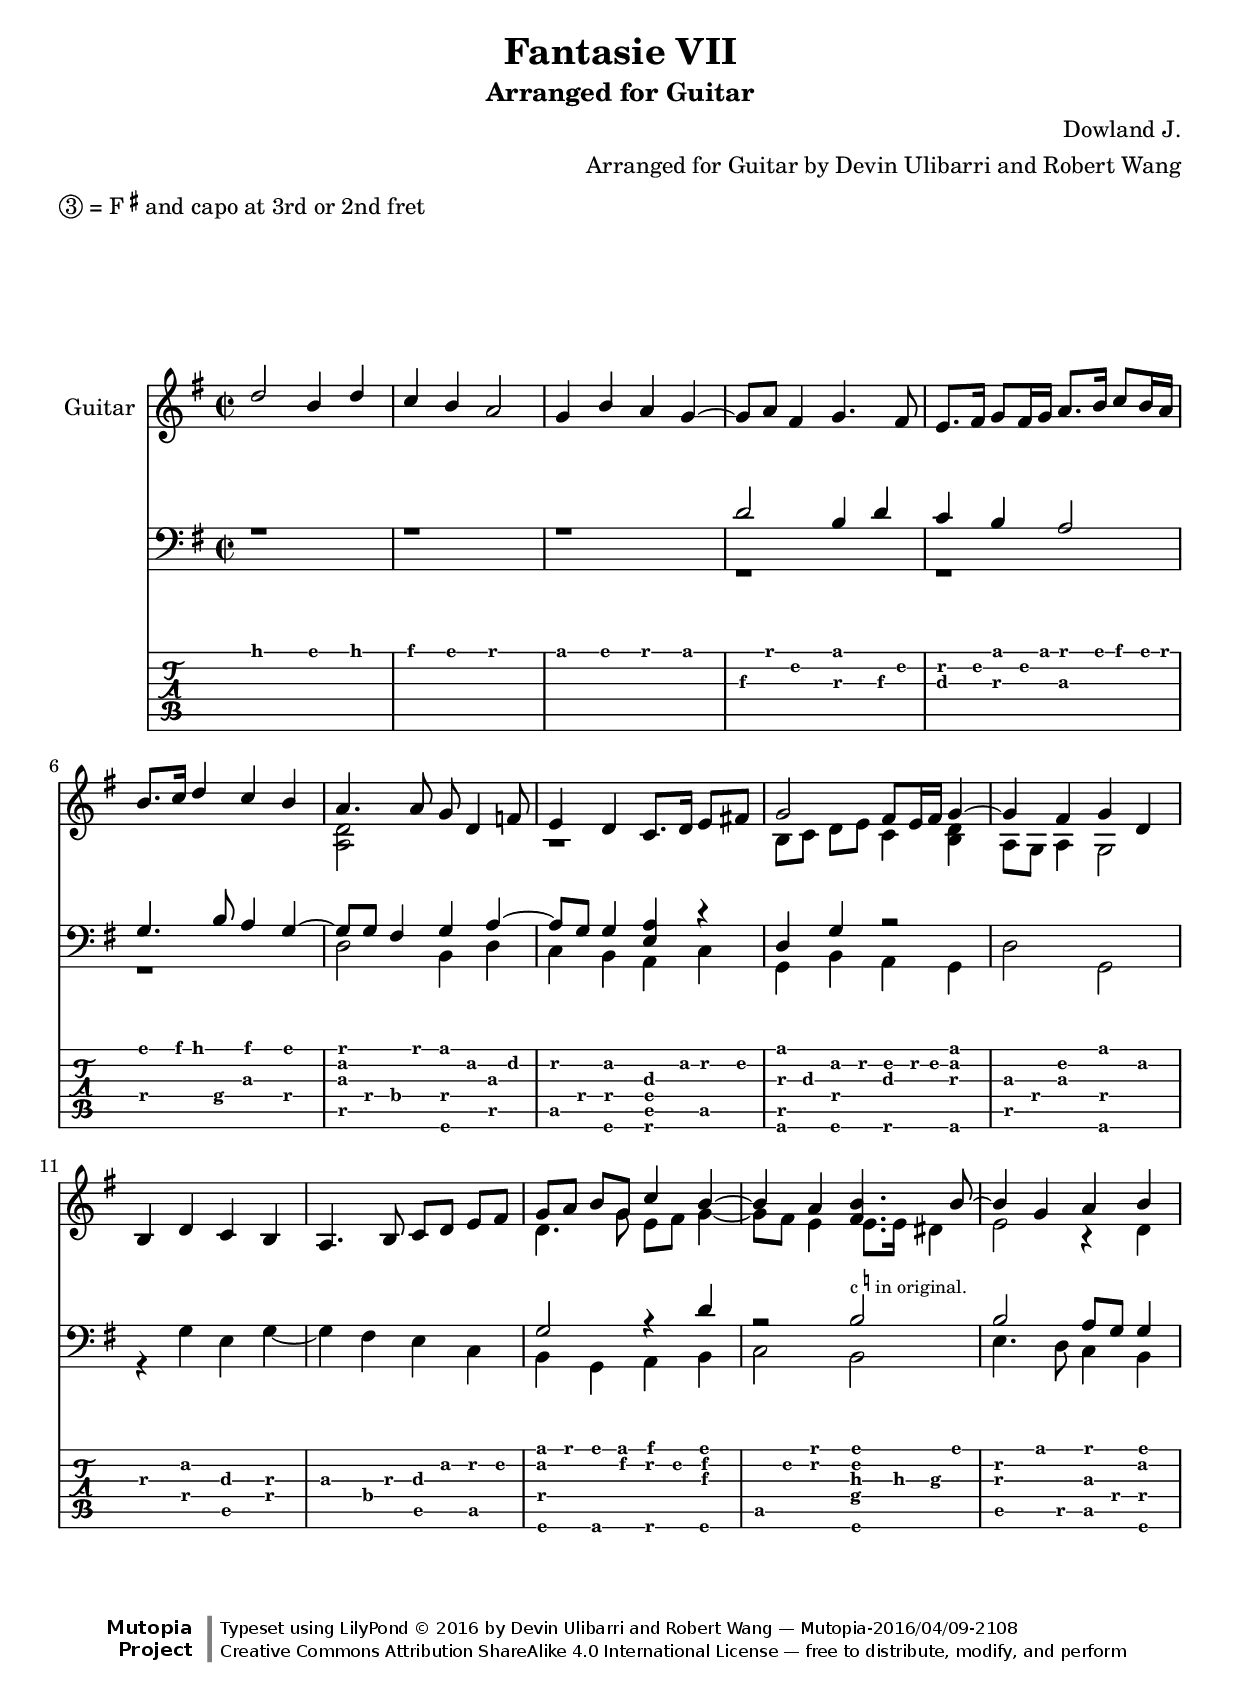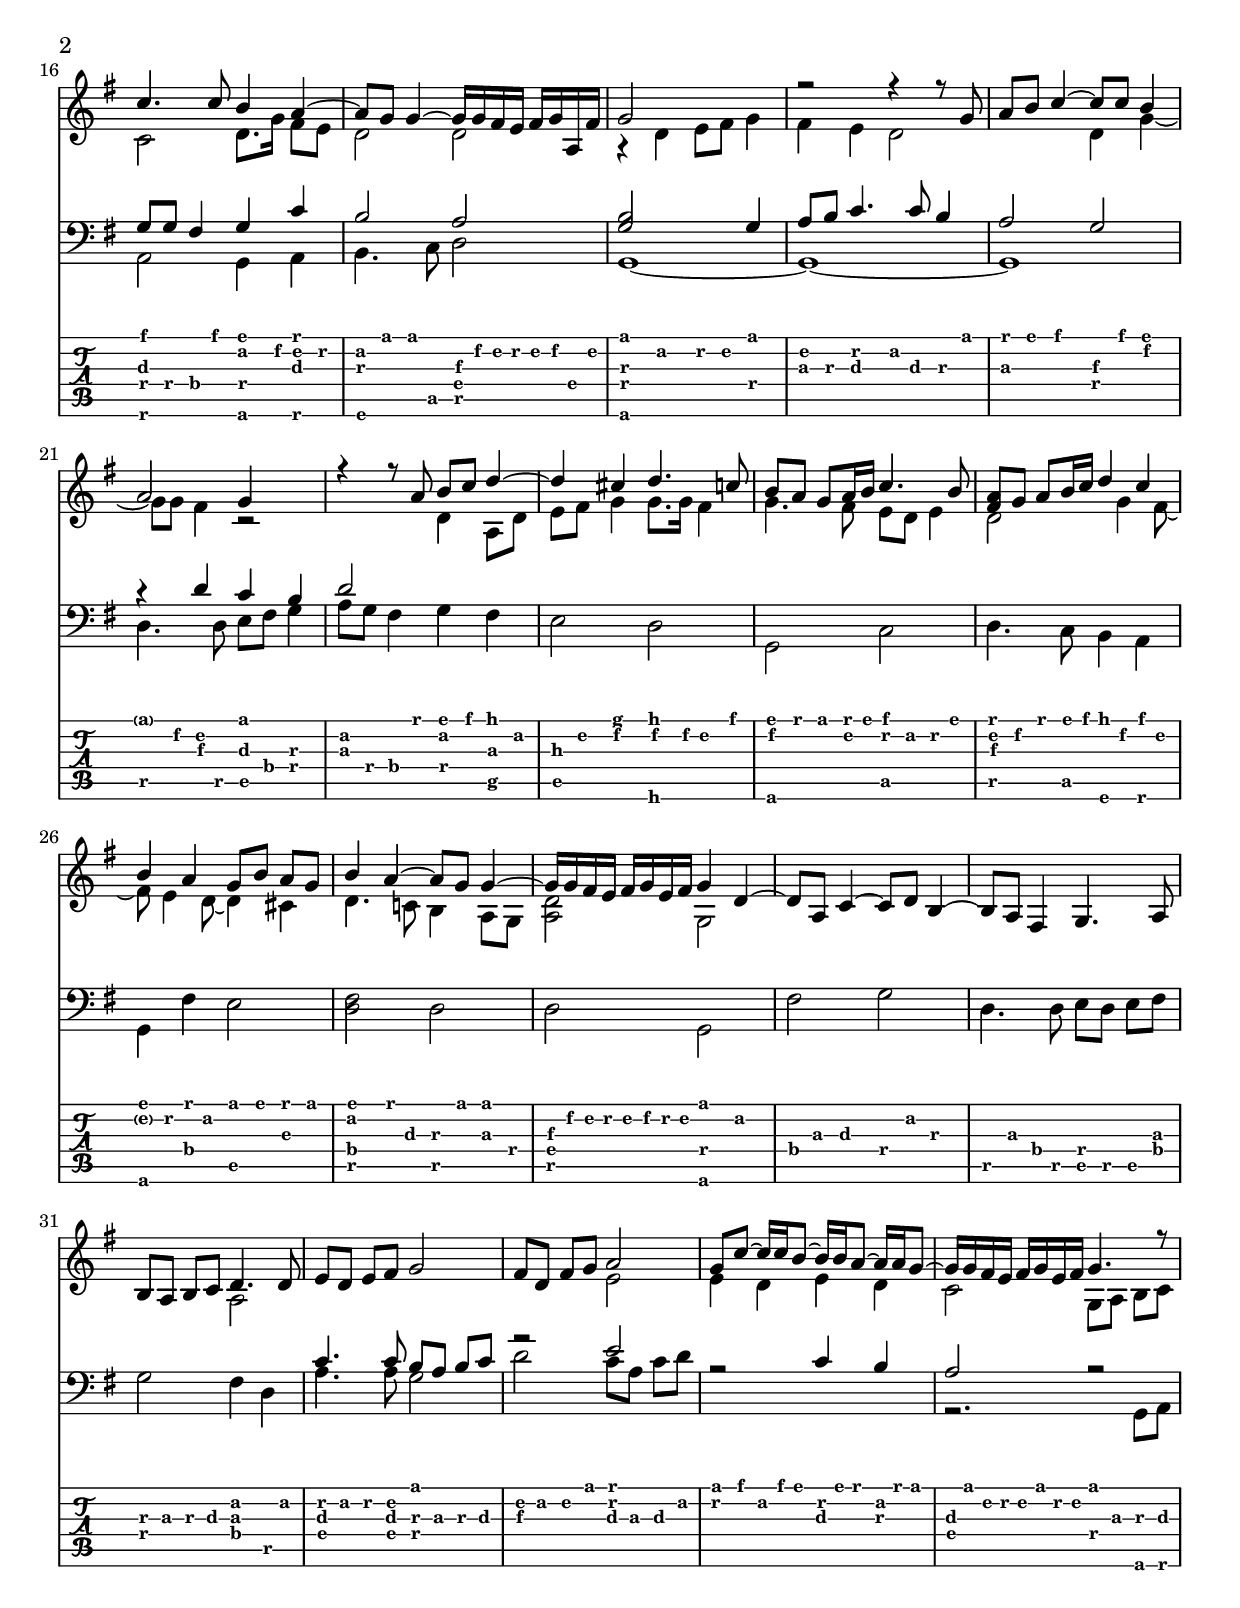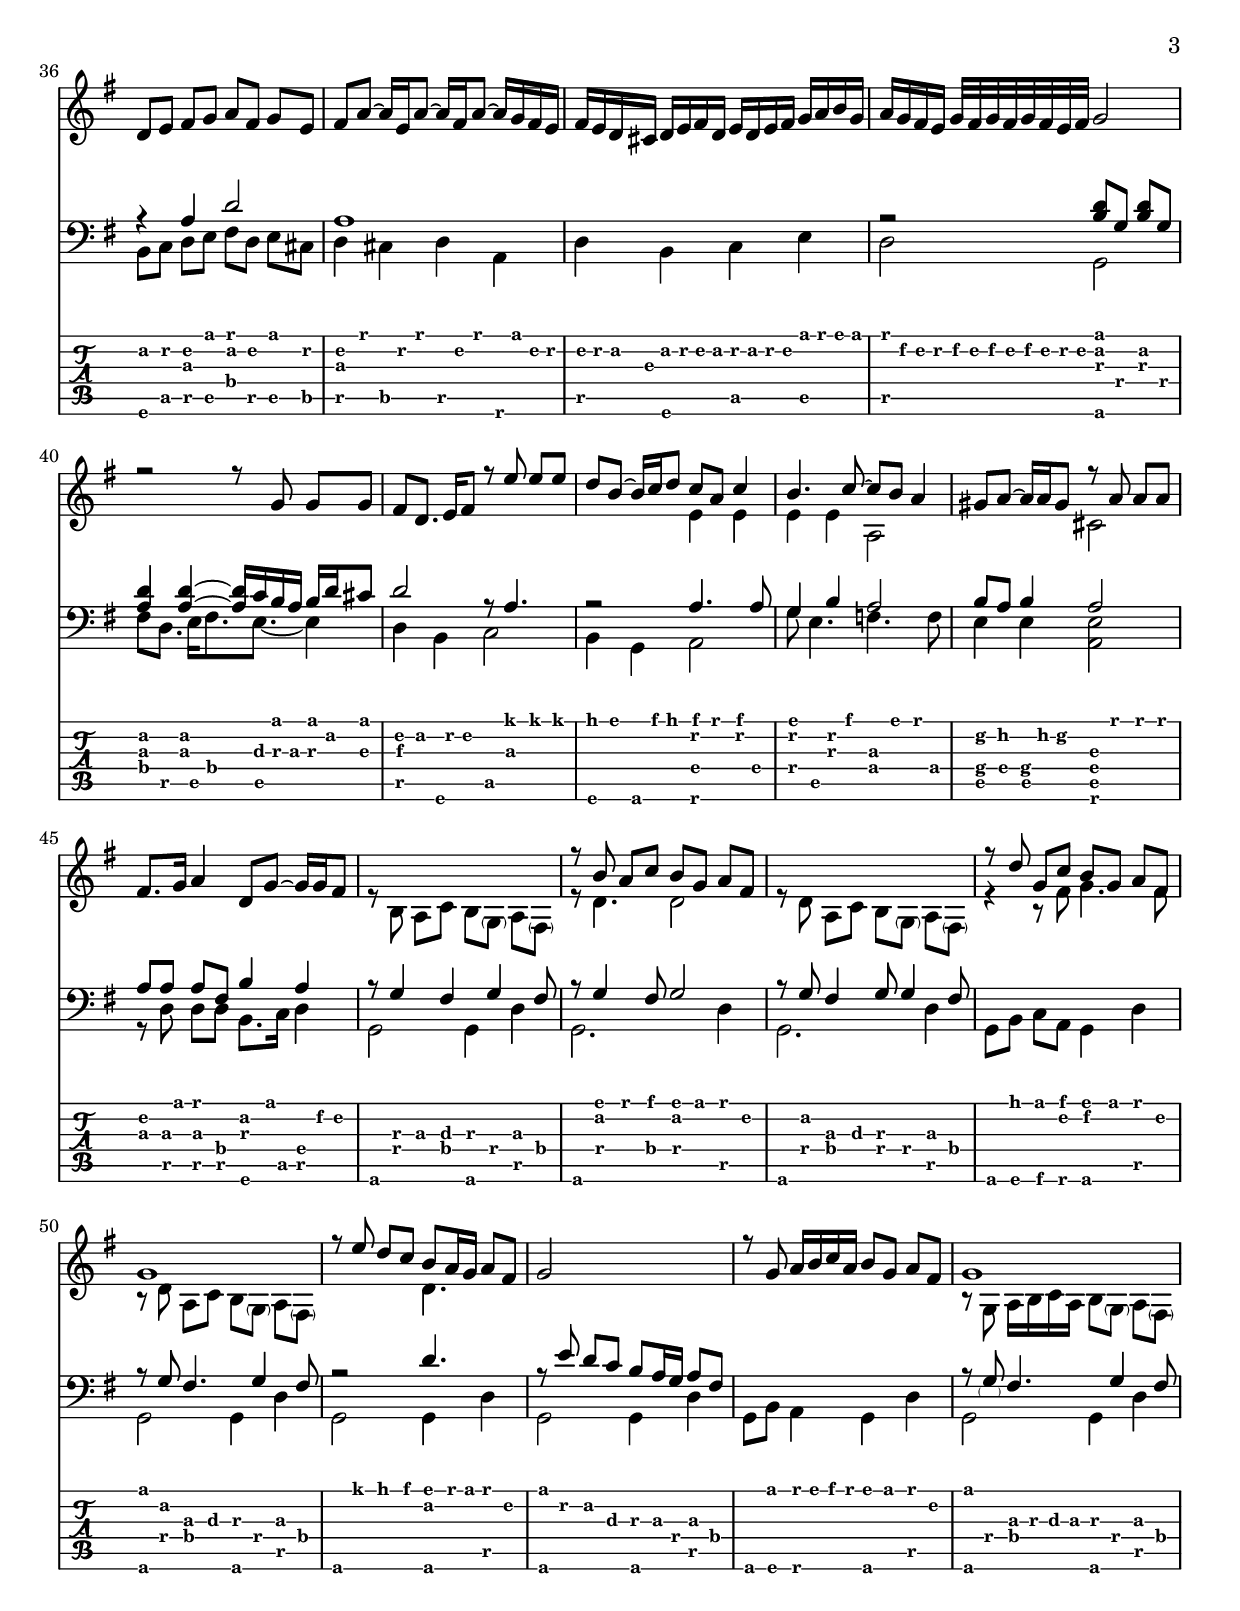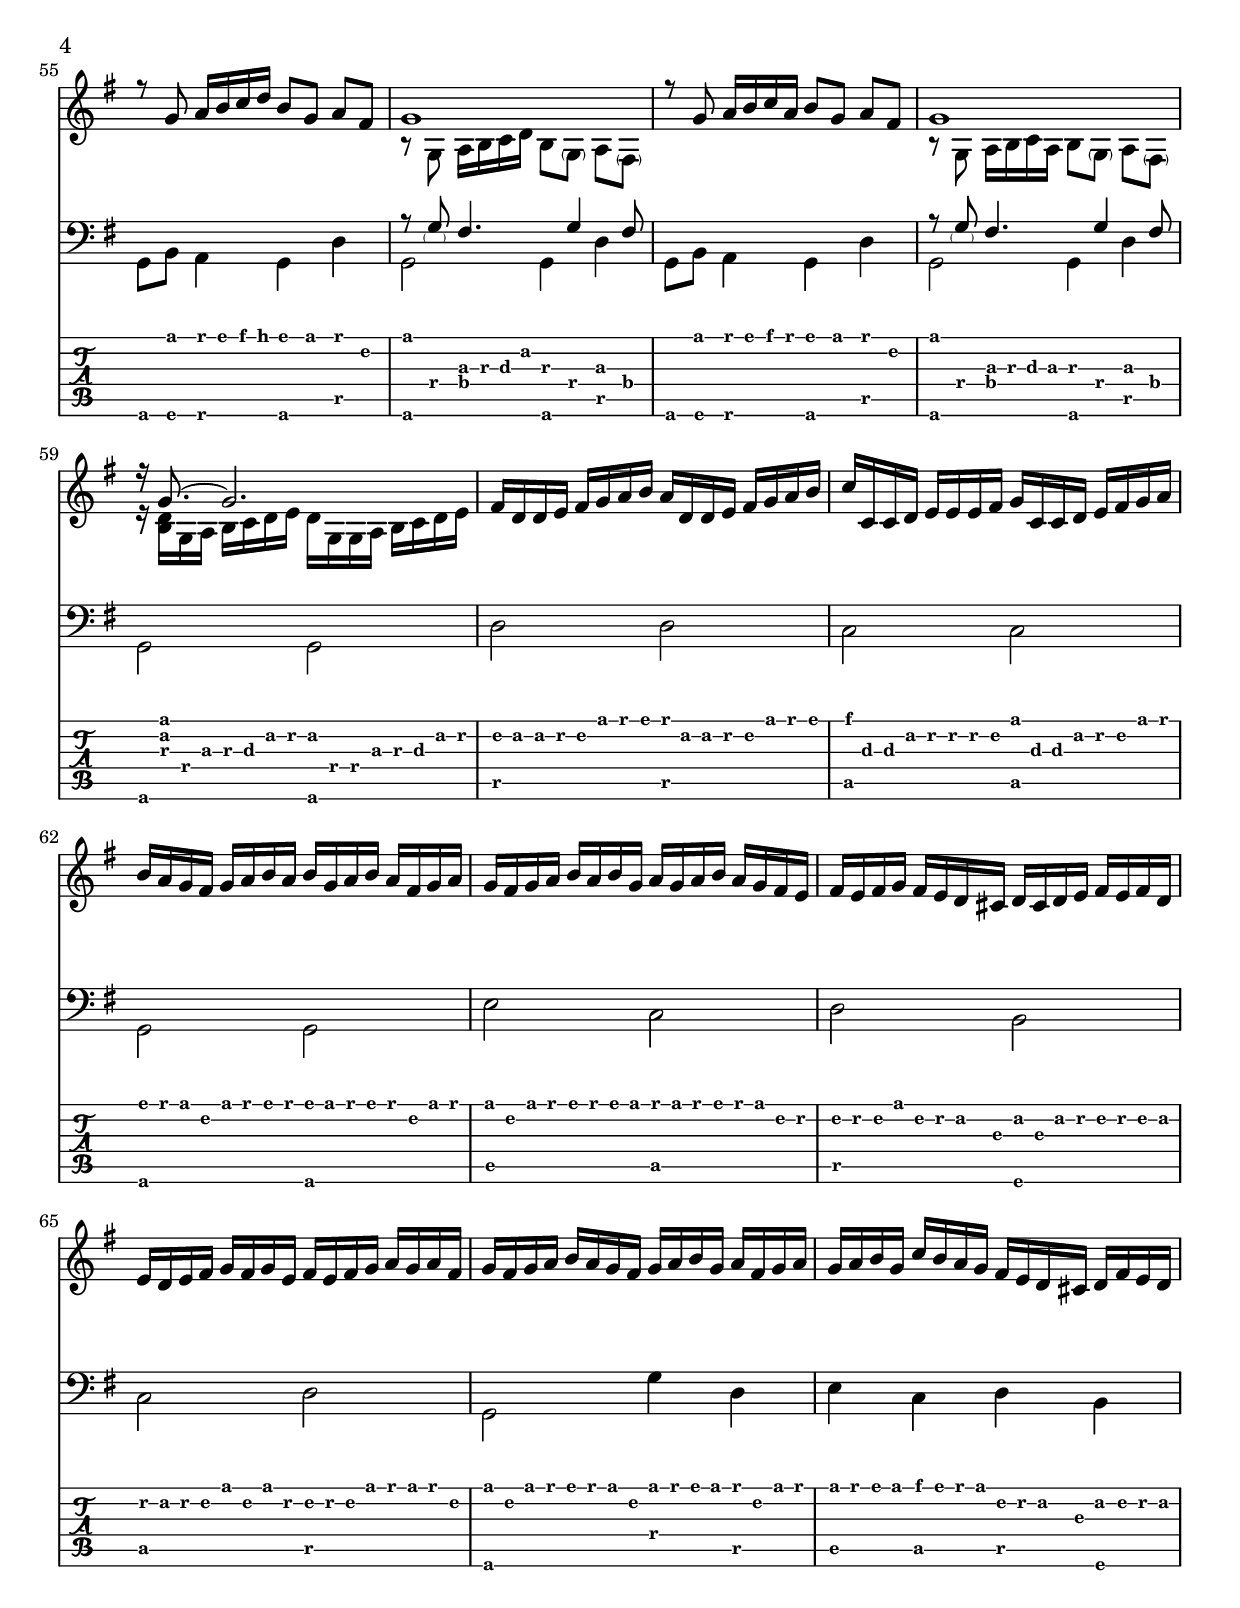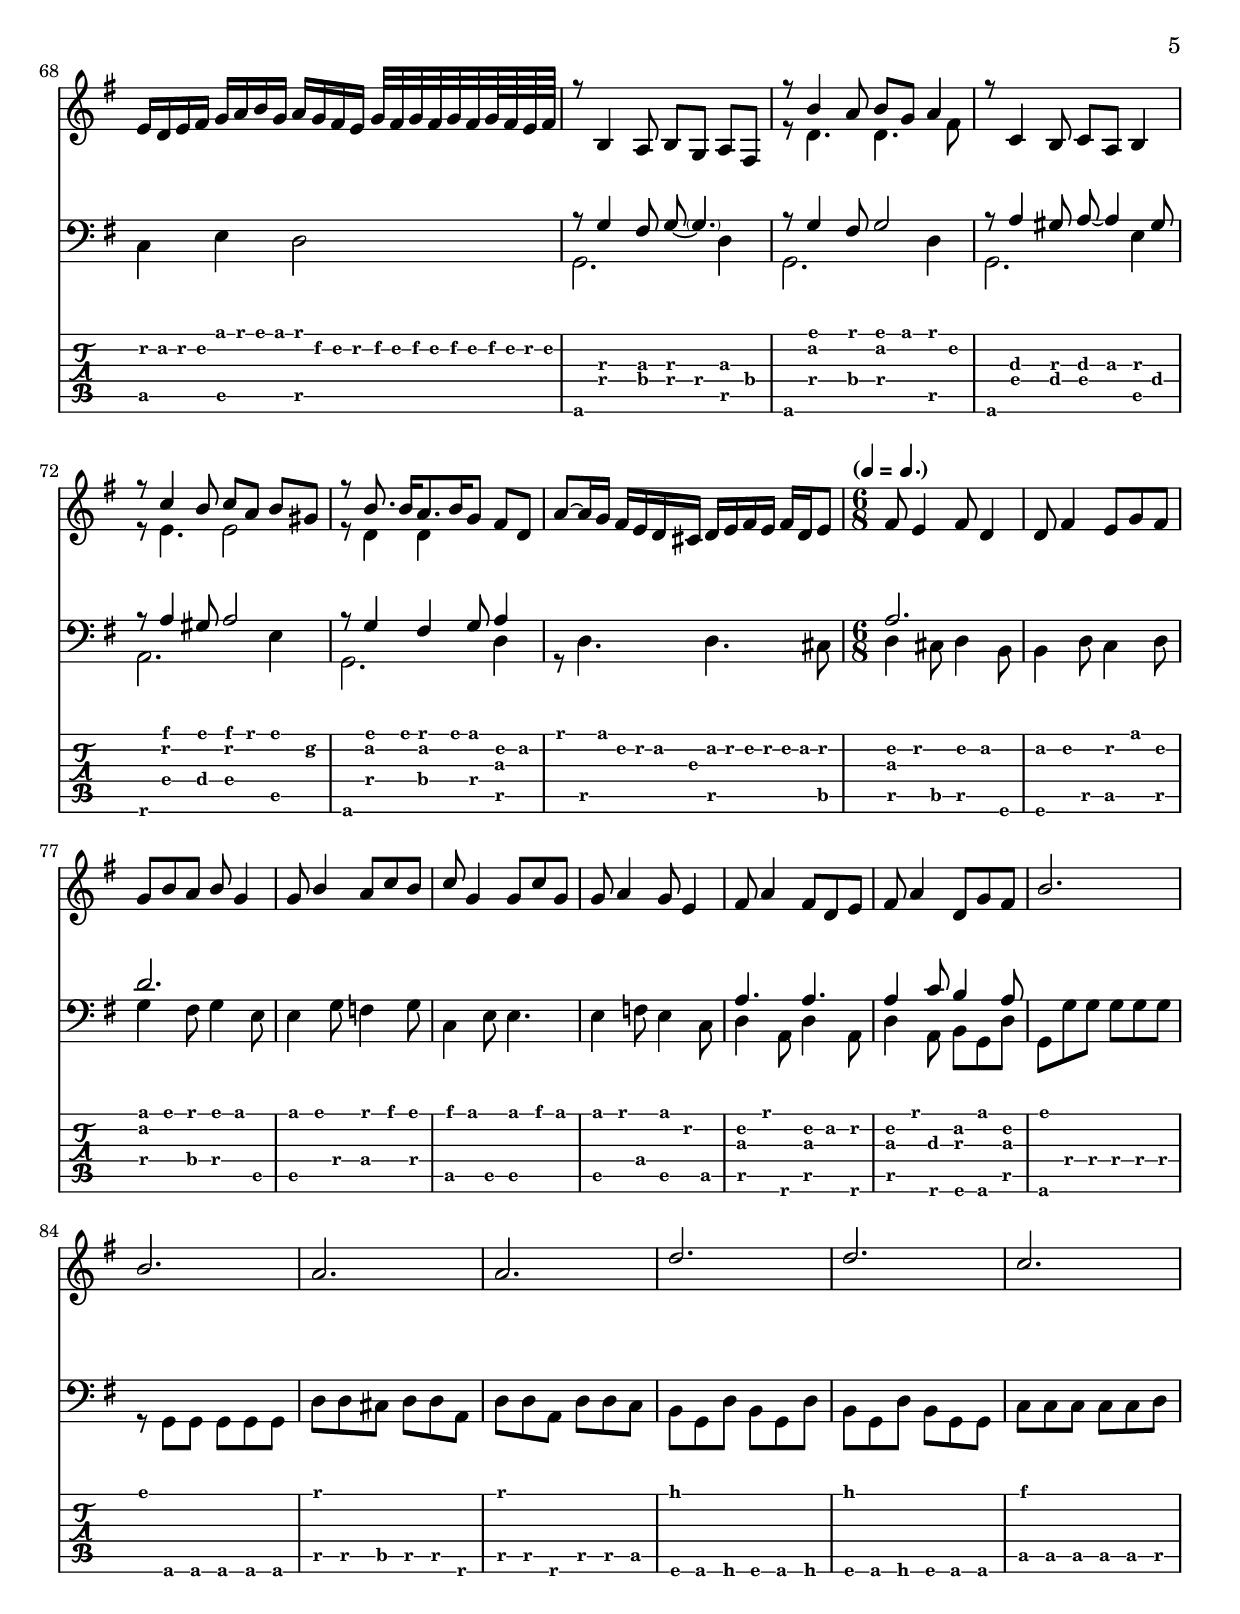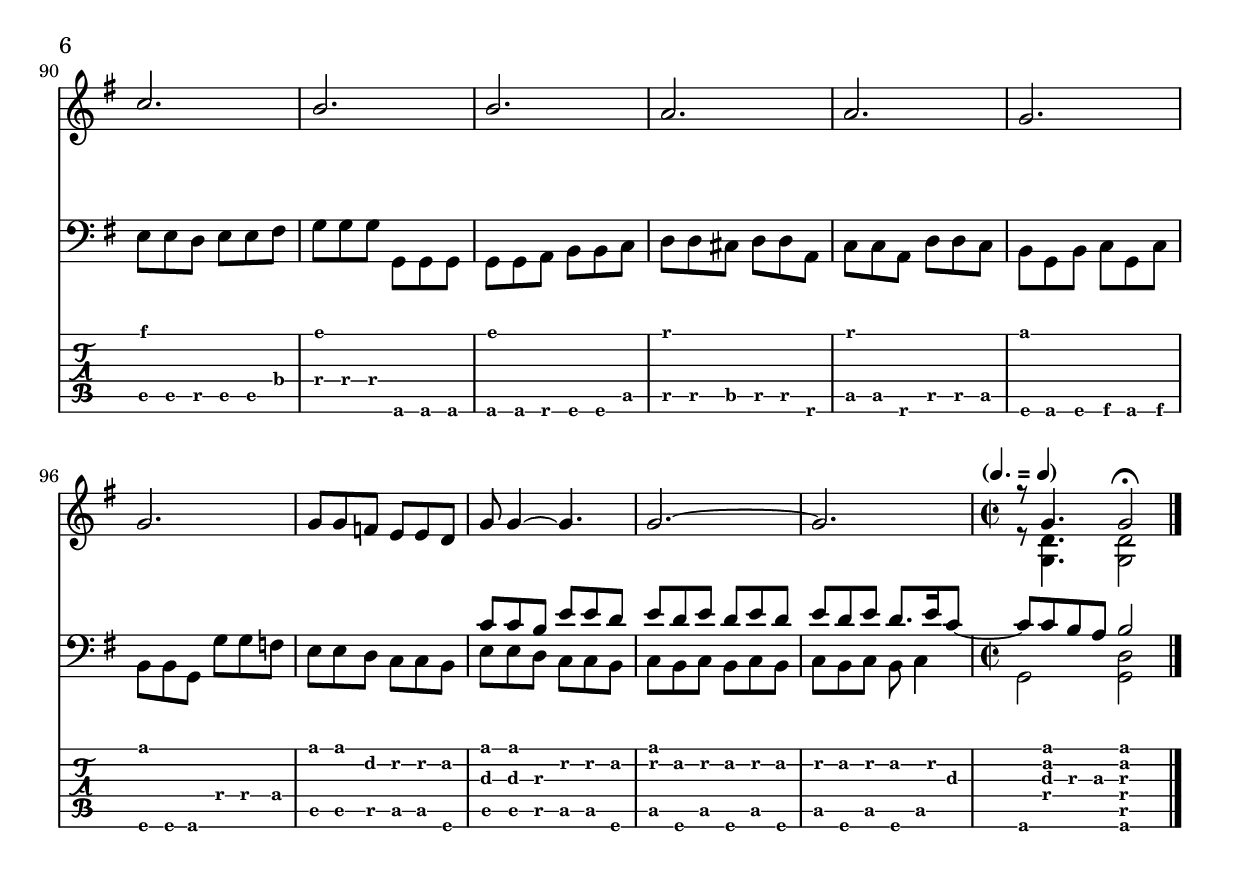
\version "2.18.2"

\header {
  title = "Fantasie VII"
  subtitle = "Arranged for Guitar"
  composer = "Dowland J."
  piece = \markup { \circle 3 = F\raise #1.25 \teeny \sharp and capo at 3rd or 2nd fret } % tune g down 1/2 step to f#, then capo at 3rd fret
  arranger = "Arranged for Guitar by Devin Ulibarri and Robert Wang"
  opus = ""
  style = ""
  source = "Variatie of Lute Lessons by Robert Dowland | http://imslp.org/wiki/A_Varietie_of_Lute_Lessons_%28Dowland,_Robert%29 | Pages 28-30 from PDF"
  date = ""
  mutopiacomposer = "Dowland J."
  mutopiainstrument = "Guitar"
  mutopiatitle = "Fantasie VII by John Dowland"
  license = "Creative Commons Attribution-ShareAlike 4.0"
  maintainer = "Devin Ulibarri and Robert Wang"
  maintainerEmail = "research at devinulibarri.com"

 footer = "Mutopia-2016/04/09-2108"
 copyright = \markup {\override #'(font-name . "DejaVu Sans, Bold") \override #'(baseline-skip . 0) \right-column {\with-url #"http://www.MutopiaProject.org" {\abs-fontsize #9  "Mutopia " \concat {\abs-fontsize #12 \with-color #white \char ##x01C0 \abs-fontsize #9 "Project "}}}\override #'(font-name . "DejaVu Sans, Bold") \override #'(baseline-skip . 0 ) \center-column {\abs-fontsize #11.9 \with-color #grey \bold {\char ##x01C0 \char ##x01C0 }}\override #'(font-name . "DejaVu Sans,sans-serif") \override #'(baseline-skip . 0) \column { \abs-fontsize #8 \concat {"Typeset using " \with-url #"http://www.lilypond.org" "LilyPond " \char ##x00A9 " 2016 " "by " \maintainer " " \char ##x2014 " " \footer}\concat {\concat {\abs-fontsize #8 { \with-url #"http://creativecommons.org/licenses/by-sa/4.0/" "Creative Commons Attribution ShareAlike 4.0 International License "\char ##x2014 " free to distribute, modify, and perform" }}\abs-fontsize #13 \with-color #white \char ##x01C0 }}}
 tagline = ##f
}

\paper {
  % add space between composer/opus markup and first staff
  markup-system-spacing #'padding = #3
  % add a little space between composer and opus
  markup-markup-spacing #'padding = #1.2
  top-margin = #8
  bottom-margin = #12
  system-system-spacing = #'((basic-distance . 0.1) (padding . 3))
  % annotate-spacing = ##t
}

mbreak = {} % { \break }
global = {
  \time 2/2
  \set Timing.beamExceptions = #'() % first turn beam exceptions off
  \set Timing.baseMoment = #(ly:make-moment 1/4)
  \set Timing.beatStructure = #'(1 1 1 1)
  \key g \major
}

%% C with slash -------------------------------
cWithSlash = \markup {
  \combine \roman C \translate #'(0.6 . -0.4) \draw-line #'(0 . 2.0)
}
%% Span -----------------------------------
%% Syntax: \bbarre #"text" { notes } - text = any number of box
bbarre =
#(define-music-function (barre location str music) (string? ly:music?)
   (let ((elts (extract-named-music music '(NoteEvent EventChord))))
     (if (pair? elts)
         (let ((first-element (first elts))
               (last-element (last elts)))
           (set! (ly:music-property first-element 'articulations)
                 (cons (make-music 'TextSpanEvent 'span-direction -1)
                       (ly:music-property first-element 'articulations)))
           (set! (ly:music-property last-element 'articulations)
                 (cons (make-music 'TextSpanEvent 'span-direction 1)
                       (ly:music-property last-element 'articulations))))))
   #{
       \once \override TextSpanner.font-size = #-2
       \once \override TextSpanner.font-shape = #'upright
       \once \override TextSpanner.staff-padding = #3
       \once \override TextSpanner.style = #'line
       \once \override TextSpanner.to-barline = ##f
       \once \override TextSpanner.bound-details =
            #`((left
                (text . ,#{ \markup { \draw-line #'( 0 . -.5) } #})
                (Y . 0)
                (padding . 0.25)
                (attach-dir . -2))
               (right
                (text . ,#{ \markup { \cWithSlash #str } #})
                (Y . 0)
                (padding . 0.25)
                (attach-dir . 2)))
%% uncomment this line for make full barred
      % \once \override TextSpanner.bound-details.left.text = \markup{"B" #str}
      $music
   #})

#(define RH rightHandFinger)

upperVoice = \relative c'' {
  \voiceOne
  \slurUp
  \tieUp 
  \stemUp
  \set stringNumberOrientations = #'(up)
  \set fingeringOrientations = #'(up)
  \override TextSpanner.bound-details.left.stencil-align-dir-y = #CENTER
  \override TextSpanner.dash-fraction = #0.3
  \override TextSpanner.dash-period = #1
  d2 b4 d | %measure 1
  c b a2 |
  g4 b a g~ | 
  g8 a fis4 g4. fis8 |
  e8. fis16 g8 fis16 g a8. b16 c8 b16 a | 
  b8. c16 d4 c4 b4 | %measure 6
  a4. a8 g d4 f8 | 
  e4 d c8. d16 e8 fis! |
  g2 fis8 e16 fis g4~ | 
  g4 fis g-\1 d | 
  b d c b | %measure 11
  a4. b8 c d e fis | 
  g a b g c4 b4~ |
  b a <b fis-\2>4. b8~ |
  b4 g a b | 
  c4. c8 b4 a~ | 
  a8 g g4~ g16 g-\2 fis e fis g-\2 a,-\4 fis' | %measure  17; I am keeping the a in top line to keep the rhythm easy to read
  g2 s2 | 
  r2 r4 r8 g8 | 
  a b c4~ c8 c8 b4 | 
  a2 g4 s4 | %measure 21
  r4 r8 a b c d4~ |  %measure 22
  d4 cis d4. c8 | 
  b a g a16 b c4. b8 | 
  <a fis>8 g-\2 a b16 c d4 c | 
  b a g8 b a g |  %measure 26
  b4 a~ a8 g g4~| 
  g16 g-\2 fis e fis g-\2 e fis g4 d~ | %measure 28; this is where the Faber version diverged by a half note's length
  d8 a c4~ c8 d b4~ | 
  b8 a fis4 g4. a8 | 
  b8 a b c d4. d8 |  %measure 31
  e8 d e fis g2 |  %measure 32
  fis8-\2 d fis g a2 |
  g8 c~ c16 c b8~  b16 b a8~ a16 a g8~ |
  g16 g fis e fis g e fis g4. r8 |
  d8 e fis g a8 fis g e | %measure 36
  fis8 a~ a16 e a8~ a16 fis a8~ a16 g fis e |  %measure 37
  fis16 e d cis d e fis d e d e fis g a b g | 
  a16 g-\2 fis e g32-\2 fis g-\2 fis g-\2 fis e fis g2 | %measure 39
  r2 r8 g g g |
  fis8 d8. e16 fis8 r e' e e |  %measure 41
  d8 b~ b16 c d8 c a c4 | %measure 42
  b4. c8~ c b a4 |
  gis8-\2 a-\2~ a16 a-\2 gis8-\2 r8 a a a | %measure 44
  fis8. g16 a4 d,8 g8~ g16 g-\2 fis8 | 
  s1 | %measure 46
  r8 b a c b g a fis |
  s1 |
  r8 d'8 g,-\1 c b g a8 fis |
  g1 |
  r8 e'8-\1 d-\1 c b a16 g a8 fis | %measure 51
  g2 s2 |
  r8 g a16 b c a b8 g a fis |
  g1 | 
  r8 g a16 b c d b8 g a fis | %measure 55
  g1 | 
  r8 g a16 b c a b8 g a fis | %Original Tab: r8 g a16 b c b b8 g a fis |
  g1 | 
  r16 <g>8.~ g2. | %measure 59
  fis16 d d e fis g a b a d, d e fis g a b |
  c c, c d e e e fis g c, c d e fis g a | %measure 61
  b a g fis g a b a b g a b a fis g a |
  g fis g a b a b g a g a b a g fis e |
  fis e fis g fis e d cis d cis d e fis e fis d | %measure 64
  e d e fis g fis g e fis e fis g a g a fis |
  g fis g a b a g fis g a b g a fis g a | %measure 66
  g a b g c b a g fis e d cis d fis e d |
  e d e fis g a b g a g-\2 fis e g32-\2 fis g-\2 fis g-\2 fis g64-\2 fis e fis |
  r8 b,4 a8 b g a8 fis8 | %measure 69
  r8 b'4 a8 b g a4 |
  r8 c,4 b8 c a-\3 b4 |
  r8 c'4 b8 c a b gis-\2 |
  r8 b8. b16 a8. b16 g8 fis d | %measure 73
  a'8~ a16 g fis e d cis d e fis e fis d e8 |
  \time 6/8
  \tempo \markup {
    \concat {
      (
      \smaller \general-align #Y #DOWN \note #"4" #1
      " = "
      \smaller \general-align #Y #DOWN \note #"4." #1
      )
    }
  }
  fis8 e4 fis8 d4 |  %measure 75; start 6/8 time
  d8 fis4 e8 g fis | %measure 76
  g b a b g4 |
  g8 b4 a8 c b |
  c8 g4 g8 c g | 
  g8 a4 g8 e4 |
  fis8 a4 fis8 d e | 
  fis8 a4 d,8 g fis | %measure 82
  b2. |
  b2. |
  a2. | 
  a2. |
  d2. |
  d2. |
  c2. |
  c2. | %measure 90
  b2. | 
  b2. |
  a2. | 
  a2. | %measure 94
  g2. | 
  g2. |
  g8 g f e e d | 
  g8 g4~ g4. |
  g2.~ |
  
  \tempo \markup {
  }
  g2. | %measure 100
   \time 2/2
  \tempo \markup {
    \concat {
      (
      \smaller \general-align #Y #DOWN \note #"4." #1
      " = "
      \smaller \general-align #Y #DOWN \note #"4" #1
      )
    }
  }
  r8 <g>4. <g>2 \fermata \bar "|."
}


lowerVoice = \relative c {
  \voiceFour
  \slurDown
  \stemDown
  \tieDown
  \set stringNumberOrientations = #'(down)
  \set fingeringOrientations = #'(down)
  \override TextSpanner.bound-details.left.stencil-align-dir-y = #CENTER
  \override TextSpanner.dash-fraction = #0.3
  \override TextSpanner.dash-period = #1
  s1 |
  s1 |
  s1 |
  r1 |
  r1 |
  r1 | %measure 6
  d2 b4 d | %measure 7
  c4 b a c |
  <g>4 b a g |
  d'2 g, |
  r4 g' e g~ | %measure 11
  g4 fis e c |
  b4 g a b |
  c2 b |
  e4. d8 c4 b |
  a2 g4 a |
  b4. c8 d2 | %measure 17
  g,1~ | %measure 18
  g1~ |
  g1 |
  d'4. d8 e8 fis g4 |
  a8 g fis4 g fis-\5 | %measure 22
  e2 d2-\6 |
  g,2 c2 |
  d4. c8 b4 a |
  g4 fis' e2 | %measure 26
  <d fis>2 d |
  d2 g,2 | %measure 28
  fis'2 g |
  d4. d8 e d e fis |
  g2 fis4 d | %measure 31
  a'4.-\4 a8-\4 g2 |
  d'2-\3 c8 a c d |
  s1 |
  r2. g,,8 a |
  b8 c d e fis d e cis | %measure 36
  d4 cis d a |
  d4 b c e |
  d2 g, |
  fis'8 d8. e16 fis8. e8.~ e4 | %measure 40
  d4 b c2 |
  b4 g a2 |
  g'8 e4. f4. f8 | %measure 43
  e4 e <a, e'>2 | %measure 44
  r8 d d d b8. c16 d4 |
  g,2 g4 d'4 |
  g,2. d'4 | %measure 47
  g,2. d'4 | 
  g,8 b c-\6 a g4 d' |
  g,2 g4 d' |
  g,2 g4 d' |
  g,2 g4 d' | %measure 52
  g,8 b a4 g d' | 
  g,2 g4 d' |
  g,8 b a4 g d' | 
  g,2 g4 d' |
  g,8 b a4 g d' | %measure 57
  g,2 g4 d' |
  g,2 g2 | %measure 59, where the 32nd notes begin
  d'2 d |
  c2 c | %measure 61
  g2 g |
  e'2 c |
  d2 b | %measure 64
  c2 d |
  g,2 g'4 d | %measure 66
  e4 c d b |
  c4 e d2 | %Hard to read lute tab, I think this last one is rest; Chose half note length
  g,2. d'4 | %measure 69
  g,2. d'4 |
  g,2. e'4 |
  a,2. e'4 |
  g,2. d'4 | %measure 73
  r8 d4. d4. cis8 | %...or a rest could be notated; r8 d4. d4. cis8; NOTE: If you look at lute tab closely, this d in bass seems to be between the top voice's 'a' and 'g' thus making me suspect this rhythm to be correct.
  d4 cis8 d4 b8 | %measure 75, where the 6/8 begins
  b4 d8 c4 d8 | %measure 76
  g4 fis8 g4 e8 |
  e4 g8 f4 g8 |
  c,4 e8 e4. |
  e4 f8 e4 c8 |
  d4 a8 d4 a8 |
  d4 a8 b g d' |  %measure 82
  g,8 g' g g g g |
  r8 g, g g g g |
  d'8 d cis d d a |
  d8 d a d d c |
  b8 g d'-\6 b g d'-\6 |
  b8 g d'-\6 b g g | %measure 88
  c8 c c c c d |
  e8 e d e e fis |
  g8 g g g, g g |
  g8 g a b b c |
  d8 d cis d d a |
  c8 c a d d c | %measure 94
  b8 g b c-\6 g c-\6 |
  b8 b g g' g f |
  e8 e d c c b |
  e8 e d c c b |
  c8 b c b c b |
  c8 b c b c4 | %measure 100
  g2 <d' g,>2 |
}

upperMiddleVoice = \relative c' {
  \voiceTwo
  \set stringNumberOrientations = #'(down)
  \set fingeringOrientations = #'(down)
  \override TextSpanner.bound-details.left.stencil-align-dir-y = #CENTER
  \override TextSpanner.font-size = #-5
  \override TextSpanner.dash-fraction = #0.3
  \override TextSpanner.dash-period = #1
  s1 | 
  s1 |
  s1 | 
  s1 |
  s1 |
  s1 | %measure 6; imitation begins
  <d a>2 s2 |
  r1 |
  b8 c d e c4 <d b> |
  a8 g a4 g2 |
  s1 | %measure 11
  s1 |
  d'4. g8-\2 e fis g4-\2~ |
  g8 fis e4 e8.-\3 e16-\3 dis4-\3 | %original tab from R. Dowland has a 'c' note on 4th string, but I cannot imagine this to be correct.
  e2 r4 d4 |
  c2 d8. g16-\2 fis8 e |
  d2 d2-\3 | %measure 17
  r4 d e8 fis g4 |
  fis4 e d2 |
  s2 d4-\3 g-\2~ |
  g8 g-\2 fis4 r2 | %measure 21
  s2 d4 a8 d | %measure 22
  e8-\3 fis g4-\2 g8.-\2 g16-\2 fis4 |
  g4.-\2 fis8 e d e4 |
  d2-\3 s8 g4-\2 fis8~ |
  fis8 e4 d8~ d4 cis | %measure 26
  d4. c!8 b4 a8 g |
  <a-\4 d-\3>2-\3 g2 |
  s1 | %measure 29; The Faber diverges here
  s1 | 
  s2 a2 | %measure 31
  s1 |
  s2 e'2 |
  e4 d <e>4 <d>4 |
  <c>2 g8 a b c | 
  s1 | % measure 36
  s1 |
  s1 |
  s1 |  % measure 39
  s1 | % measure 40; this measure needs fixed
  s1 |
  s2 <e>4 <e> | % measure 42
  e4 <e> a,2 |
  s2 <cis>2 |
  s1 |
  r8 <b>8 a <c> b8 \parenthesize g a \parenthesize fis | % measure 46
  r8 <d'>4. <d>2 |
  r8 <d>8 a <c> b \parenthesize g <a> \parenthesize fis |
  r4 r8 fis'8 g4.-\2 fis8 |
  r8 <d>8 <a> c b8 \parenthesize g a \parenthesize fis|
  s2 d'4. s8 | % measure 51
  s1 |
  s1 | 
  r8 g, <a>16 b c a b8 \parenthesize g a \parenthesize fis |
  s1 | % measure 55
  r8 g a16 b c d b8 \parenthesize g a \parenthesize fis |
  s1 |
  r8 g a16 b c a b8 \parenthesize g a \parenthesize fis |
  r16 <b d> g a b c d e d g, g a b c d e | % measure 59
  s1 | 
  s1 | % measure 61
  s1 |
  s1 |
  s1 | % measure 64
  s1 | 
  s1 | % measure 66
  s1 |
  s1 |
  s1 | % measure 69
  r8 <d>4. <d>4. fis8 |
  s1 |
  r8 <e>4. <e>2 |
  r8 <d>4 <d> s4. | % measure 73
  s1 |
  s2. | % measure 75
  s2. | % measure 76
  s2. |
  s2. |
  s2. |
  s2. |
  s2. |
  s2. | % measure 82
  s2. |
  s2. |
  s2. |
  s2. |
  s2. |
  s2. |
  s2. |
  s2. |
  s2. |
  s2. |
  s2. |
  s2. |
  s2. |
  s2. |
  s2. |
  s2. |
  s2. |
  s2. | %measure 100
  r8 <d g,>4. <d g,>2 |
}

lowerMiddleVoice = \relative c' {
  \voiceThree
  \set stringNumberOrientations = #'(up)
  \set fingeringOrientations = #'(up)
  \override TextSpanner.bound-details.left.stencil-align-dir-y = #CENTER
  \override TextSpanner.font-size = #-5
  \override TextSpanner.dash-fraction = #0.3
  \override TextSpanner.dash-period = #1
  r1 | 
  r1 |
  r1 | 
  d2-\3 b4 d-\3 |
  c b a2 |
  g4. b8-\4 a4 g~ | %measure 6; imitation begins
  g8 g fis4 g4 a~ |
  a8 g g4 <a-\4 e> r4 |
  d,4 g r2 |
  s1 |
  s1 | %measure 11
  s1 |
  g2 r4 d'4-\3 |
  r2 b2-\4^ \markup \tiny { c\raise #1.25 \teeny \natural "in original." } | %original tab from R. Dowland has a 'c' note on 4th string, but I cannot imagine this to be correct.
  b2 a8 g g4 |
  g8 g fis4 g4 c4 |
  b2 a2-\4 | %measure 17
  <b g>2 s4 g4 |
  a8 b c4. c8 b4 |
  a2 g |
  r4 <d'-\3>4 c4 b4 | %measure 21
  d2 s2 | %measure 22
  s1 |
  s1 |
  s1 |
  s1 | %measure 26
  s1 |
  s1 |
  s1 | %measure 29; The Faber diverges here
  s1 | 
  s1 | %measure 31
  c4. c8 b8 a b c |
  r2 e2 |
  r2 c4 <b>4 |
  <a-\4>2 r2 | 
  r4 a4 d2 | % measure 36
  a1 |
  s1 |
  r2 <d b>8 g, <d' b> g, |  % measure 39
  <d' a>4 \tieUp <d a>4~ <d a>16 \tieDown c b a b d cis8 | % measure 40; this measure needs fixed
  d2-\3 r8 a4. |
  r2 <a-\4>4. <a-\4>8 | % measure 42
  g4 <b> a2 |
  b8-\4 a-\4 b4-\4 <a-\4>2 |
  a8 a a fis b4 a-\4 |
  r8 <g>4 <fis> %{ \parenthesize %} g fis8 | % measure 46; it is not really feasible to play the two g notes, but the counterpoint is there
  r8 <g>4 fis8 <g>2 |
  r8 <g>8 <fis>4 <g>8 g4 fis8 |
  s1 |
  r8 <g>8 <fis>4. g4 fis8 |
  r2 d'4. s8 | % measure 51
  r8 e d c b a16 g a8 fis |
  s1 | 
  r8 \parenthesize <g>8 <fis>4. g4 fis8 |
  s2 s2 | % measure 55
  r8 \parenthesize <g>8 <fis>4. g4 fis8 |
  s1 |
  r8 \parenthesize <g>8 <fis>4. g4 fis8 |
  s1 | % measure 59
  s1 | 
  s1 | % measure 61
  s1 |
  s1 |
  s1 | % measure 64
  s1 | 
  s1 | % measure 66
  s1 |
  s1 |
  r8 g4 fis8 g8~ \parenthesize g4. | % measure 69
  r8 <g>4 fis8 <g>2 | % MY_NOTES: r8 g,~ g fis r8 d'4. |
  r8 a4-\4 gis8 a8-\4~ a4 gis8 |
  r8 <a-\4>4 gis8 <a-\4>2 |
  r8 <g>4 <fis> g8 a4 | % measure 73
  s1 |
  a2. | % measure 75
  s2. | % measure 76
  d2. |
  s2. |
  s2. |
  s2. |
  a4. a4. |
  a4 c8 b4 a8 | % measure 82
  s2. |
  s2. |
  s2. |
  s2. |
  s2. |
  s2. |
  s2. |
  s2. |
  s2. |
  s2. |
  s2. |
  s2. |
  s2. |
  s2. |
  s2. |
  c8 c b e e d |
  e8 d e d e d |
  e8 d e d8. e16 c8~ |
  c8 c b a b2
}

\score {

  <<
    \new Staff = "Guitar" \with {
      midiInstrument = #"acoustic guitar (nylon)"
      instrumentName = #"Guitar"     
      \override StringNumber #'stencil = ##f
    } <<
      \global
      \clef "treble"

      \context Voice = "upperVoice" \upperVoice
      \context Voice = "UpperMiddleVoice" \upperMiddleVoice
    
      
      
    >>
%%{
    % tabs are not completely developed
    
    \new Staff = "Guitar Bass" \with {
      midiInstrument = #"acoustic guitar (nylon)"
      \override StringNumber #'stencil = ##f
    }
      <<
      \global
      \clef "bass"
      
      \context Voice = "lowerMiddleVoice" \lowerMiddleVoice
      \context Voice = "lowerVoice" \lowerVoice
      
      >>
    
    \new TabStaff = "Guitar tabs" \with {
      tablatureFormat = #fret-letter-tablature-format
      stringTunings = \stringTuning <g, c f a d' g'>
      \override ParenthesesItem #'stencil = ##f
     % additionalBassStrings = \stringTuning <c, d, e, fis, g,>
      fretLabels = #'("a" "b" "r" "d" "e" "f" "g" "h" "i" "k")
    } <<
      \clef "tab"
      \global
      \context TabVoice = "upperVoice" \upperVoice
      \context TabVoice = "upperMiddleVoice" \upperMiddleVoice
      \context TabVoice = "lowerMiddleVoice" \lowerMiddleVoice
      \context TabVoice = "lowerVoice" \lowerVoice
    >>
%}
  >>
  \layout {
      \context {
      \Score
    }
  }
  \midi {
    \context { \TabStaff \remove "Staff_performer" }
    \tempo 4 = 74
  }
}
